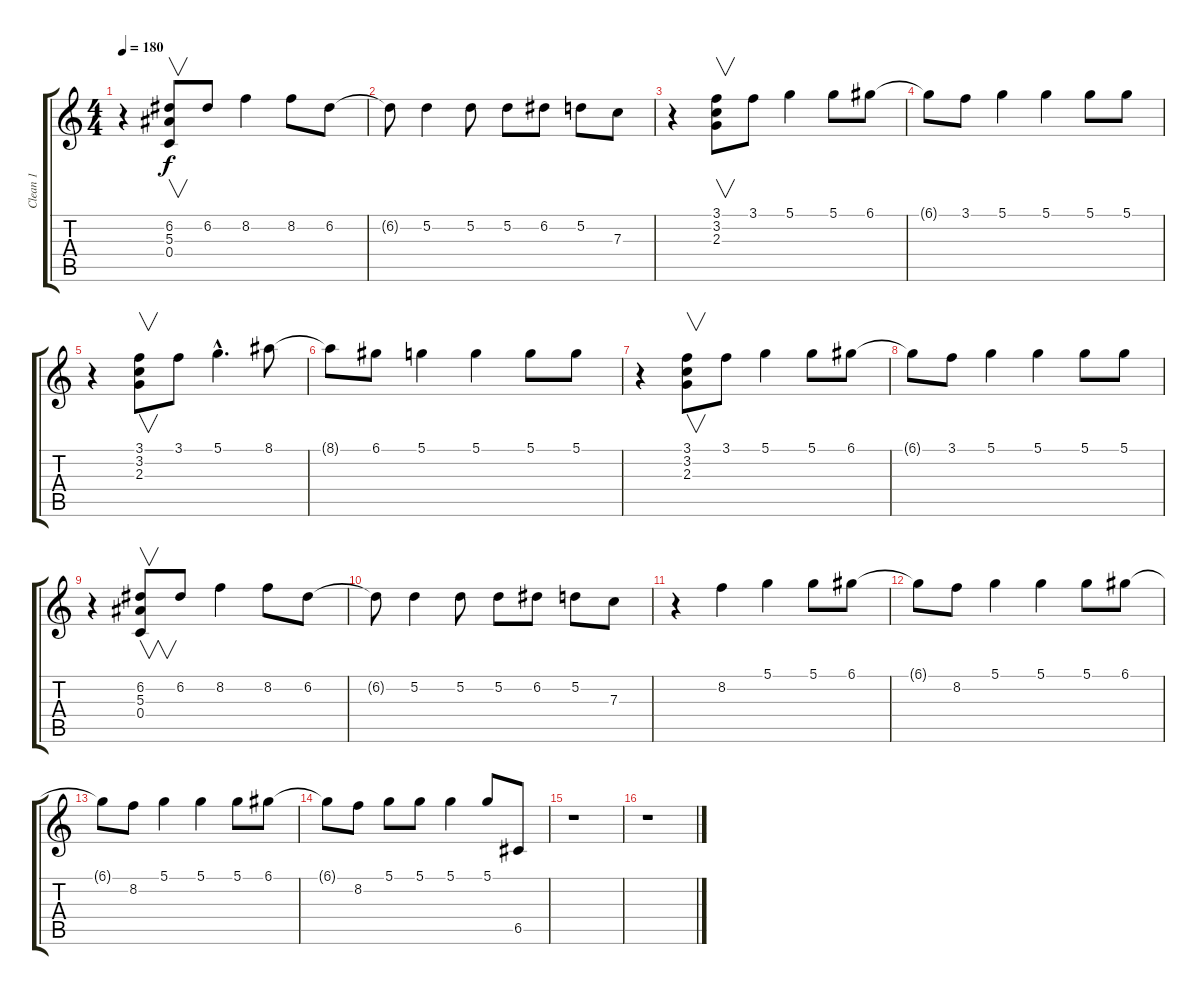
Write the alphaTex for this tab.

\track ("Clean 1" "Clean 1") {instrument electricguitarmuted}
\staff {score tabs}
\tuning (D4 A3 F3 C3 G2 C2) {hide}
\ts (4 4)
\tempo 180
\clef g2
\ks c
r.4{dy f} (6.2 5.3 0.4).8{v} 6.2.8 8.2.4 8.2.8 6.2.8 |
6.2{t}.8 5.2.4 5.2.8 5.2.8 6.2.8 5.2.8 7.3.8 |
r.4 (3.1 3.2 2.3).8{v} 3.1.8 5.1.4 5.1.8 6.1.8 |
6.1{t}.8 3.1.8 5.1.4 5.1.4 5.1.8 5.1.8 |
r.4 (3.1 3.2 2.3).8{v} 3.1.8 5.1{hac}.4{d} 8.1.8 |
8.1{t}.8 6.1.8 5.1.4 5.1.4 5.1.8 5.1.8 |
r.4 (3.1 3.2 2.3).8{v} 3.1.8 5.1.4 5.1.8 6.1.8 |
6.1{t}.8 3.1.8 5.1.4 5.1.4 5.1.8 5.1.8 |
r.4 (6.2 5.3 0.4).8{v} 6.2.8 8.2.4 8.2.8 6.2.8 |
6.2{t}.8 5.2.4 5.2.8 5.2.8 6.2.8 5.2.8 7.3.8 |
r.4 8.2.4 5.1.4 5.1.8 6.1.8 |
6.1{t}.8 8.2.8 5.1.4 5.1.4 5.1.8 6.1.8 |
6.1{t}.8 8.2.8 5.1.4 5.1.4 5.1.8 6.1.8 |
6.1{t}.8 8.2.8 5.1.8 5.1.8 5.1.4 5.1.8 6.5.8 |
r.1 |
r.1
